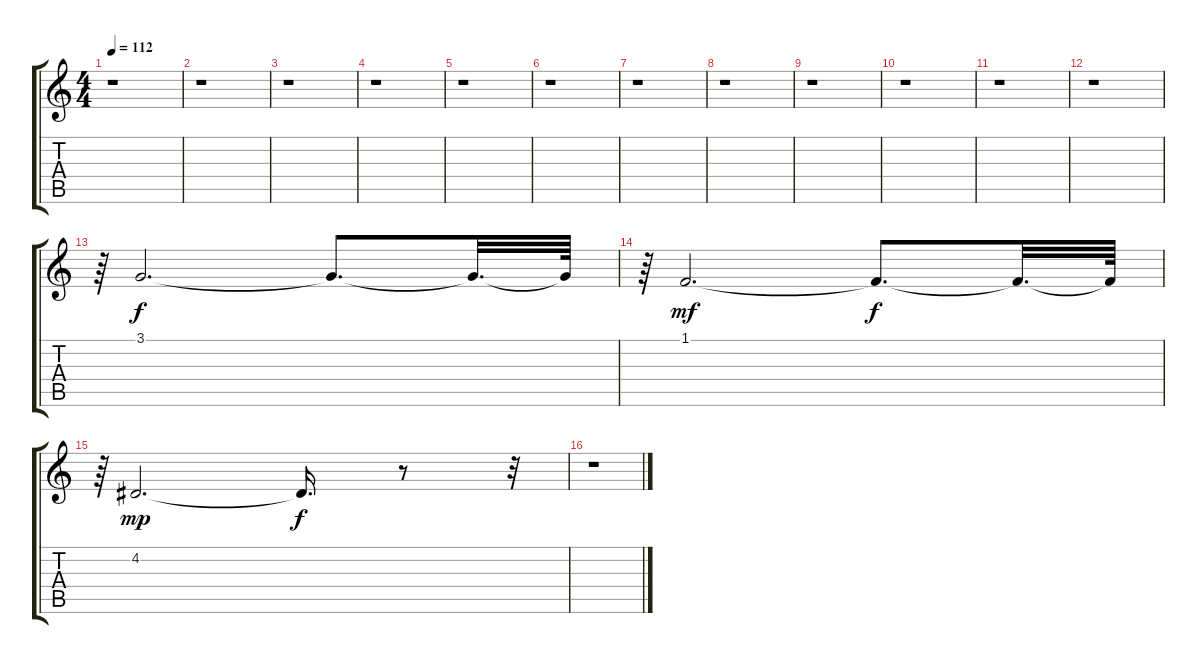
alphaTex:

\track "" {instrument voiceoohs}
\staff {score tabs}
\tuning (E4 B3 G3 D3 A2 E2) {hide}
\ts (4 4)
\tempo 112
\clef g2
\ks c
r.1{dy f} |
r.1 |
r.1 |
r.1 |
r.1 |
r.1 |
r.1 |
r.1 |
r.1 |
r.1 |
r.1 |
r.1 |
r.64{tu (3 2)} 3.1.2{d} 3.1{t}.8{d} 3.1{t}.32{d} 3.1{t}.64 |
r.64{tu (3 2)} 1.1.2{d dy mf} 1.1{t}.8{d dy f} 1.1{t}.32{d} 1.1{t}.64 |
r.64{tu (3 2)} 4.2.2{d dy mp} 4.2{t}.16{d dy f} r.8 r.32{tu (3 2)} |
r.1
